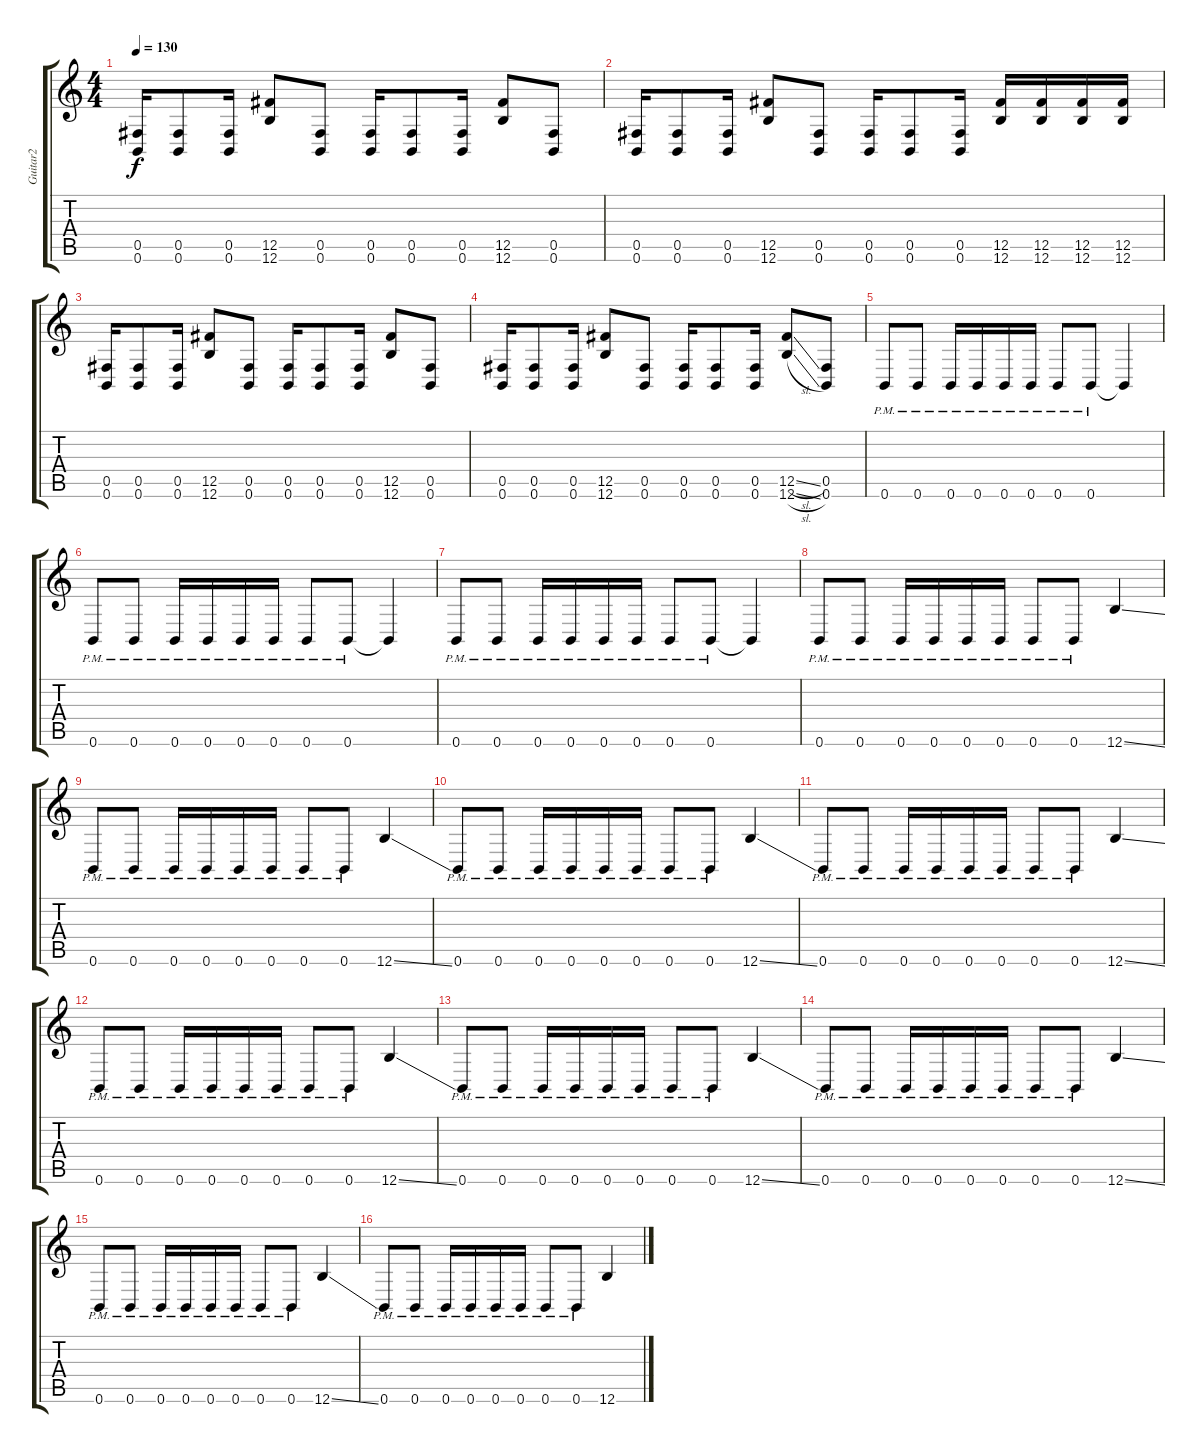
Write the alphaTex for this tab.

\track ("Guitar2" "Guitar2") {instrument overdrivenguitar}
\staff {score tabs}
\tuning (D4 A3 E3 B2 Gb2 B1) {hide}
\ts (4 4)
\tempo 130
\clef g2
\ks c
(0.5 0.6).16{dy f} (0.5 0.6).8 (0.5 0.6).16 (12.5 12.6).8 (0.5 0.6).8 (0.5 0.6).16 (0.5 0.6).8 (0.5 0.6).16 (12.5 12.6).8 (0.5 0.6).8 |
(0.5 0.6).16 (0.5 0.6).8 (0.5 0.6).16 (12.5 12.6).8 (0.5 0.6).8 (0.5 0.6).16 (0.5 0.6).8 (0.5 0.6).16 (12.5 12.6).16 (12.5 12.6).16 (12.5 12.6).16 (12.5 12.6).16 |
(0.5 0.6).16 (0.5 0.6).8 (0.5 0.6).16 (12.5 12.6).8 (0.5 0.6).8 (0.5 0.6).16 (0.5 0.6).8 (0.5 0.6).16 (12.5 12.6).8 (0.5 0.6).8 |
(0.5 0.6).16 (0.5 0.6).8 (0.5 0.6).16 (12.5 12.6).8 (0.5 0.6).8 (0.5 0.6).16 (0.5 0.6).8 (0.5 0.6).16 (12.5{sl} 12.6{sl}).8 (0.5 0.6).8 |
0.6{pm}.8 0.6{pm}.8 0.6{pm}.16 0.6{pm}.16 0.6{pm}.16 0.6{pm}.16 0.6{pm}.8 0.6{pm}.8 0.6{t}.4 |
0.6{pm}.8 0.6{pm}.8 0.6{pm}.16 0.6{pm}.16 0.6{pm}.16 0.6{pm}.16 0.6{pm}.8 0.6{pm}.8 0.6{t}.4 |
0.6{pm}.8 0.6{pm}.8 0.6{pm}.16 0.6{pm}.16 0.6{pm}.16 0.6{pm}.16 0.6{pm}.8 0.6{pm}.8 0.6{t}.4 |
0.6{pm}.8 0.6{pm}.8 0.6{pm}.16 0.6{pm}.16 0.6{pm}.16 0.6{pm}.16 0.6{pm}.8 0.6{pm}.8 12.6{ss}.4 |
0.6{pm}.8 0.6{pm}.8 0.6{pm}.16 0.6{pm}.16 0.6{pm}.16 0.6{pm}.16 0.6{pm}.8 0.6{pm}.8 12.6{ss}.4 |
0.6{pm}.8 0.6{pm}.8 0.6{pm}.16 0.6{pm}.16 0.6{pm}.16 0.6{pm}.16 0.6{pm}.8 0.6{pm}.8 12.6{ss}.4 |
0.6{pm}.8 0.6{pm}.8 0.6{pm}.16 0.6{pm}.16 0.6{pm}.16 0.6{pm}.16 0.6{pm}.8 0.6{pm}.8 12.6{ss}.4 |
0.6{pm}.8 0.6{pm}.8 0.6{pm}.16 0.6{pm}.16 0.6{pm}.16 0.6{pm}.16 0.6{pm}.8 0.6{pm}.8 12.6{ss}.4 |
0.6{pm}.8 0.6{pm}.8 0.6{pm}.16 0.6{pm}.16 0.6{pm}.16 0.6{pm}.16 0.6{pm}.8 0.6{pm}.8 12.6{ss}.4 |
0.6{pm}.8 0.6{pm}.8 0.6{pm}.16 0.6{pm}.16 0.6{pm}.16 0.6{pm}.16 0.6{pm}.8 0.6{pm}.8 12.6{ss}.4 |
0.6{pm}.8 0.6{pm}.8 0.6{pm}.16 0.6{pm}.16 0.6{pm}.16 0.6{pm}.16 0.6{pm}.8 0.6{pm}.8 12.6{ss}.4 |
0.6{pm}.8 0.6{pm}.8 0.6{pm}.16 0.6{pm}.16 0.6{pm}.16 0.6{pm}.16 0.6{pm}.8 0.6{pm}.8 12.6{ss}.4
